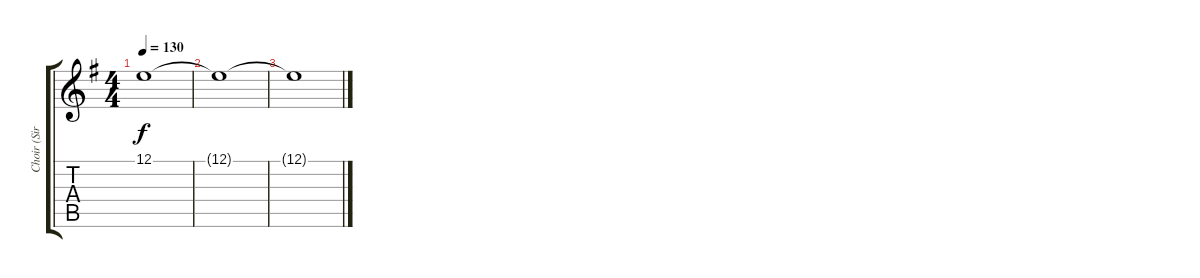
\track ("Choir (Sirkku)" "Choir (Sir") {instrument pad7halo}
\staff {score tabs}
\tuning (E4 B3 G3 D3 A2 E2) {hide}
\ts (4 4)
\tempo 130
\clef g2
\ks eminor
12.1{t}.1{dy f} |
12.1{t}.1 |
12.1{t}.1
